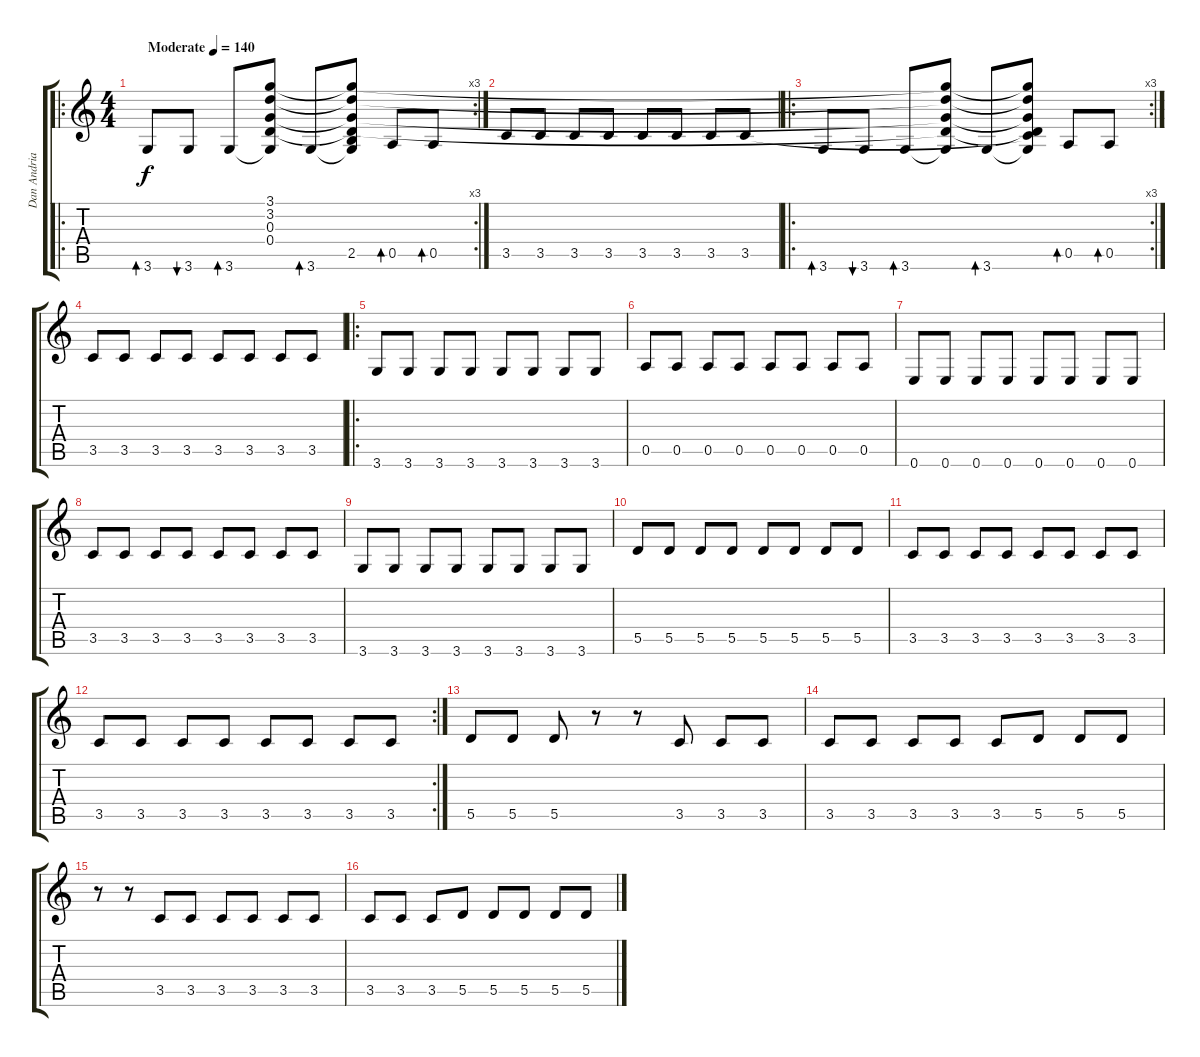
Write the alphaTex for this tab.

\track ("Dan Andriano" "Dan Andria") {instrument electricbasspick}
\staff {score tabs}
\tuning (E4 B3 G3 D3 A2 E2) {hide}
\ro
\rc 3
\ts (4 4)
\tempo (140 "Moderate")
\clef g2
\ks c
3.6.8{bd 60 dy f instrument electricbasspick} 3.6.8{bu 60} 3.6.8{bd 60} (3.1 3.2 0.3 0.4 3.6{t}).8 3.6.8{bd 60} (3.1{t} 3.2{t} 0.3{t} 0.4{t} 2.5 3.6{t}).8 0.5.8{bd 60} 0.5.8{bd 60} |
3.5.8 3.5.8 3.5.8 3.5.8 3.5.8 3.5.8 3.5.8 3.5.8 |
\ro
\rc 3
3.6.8{bd 60} 3.6.8{bu 60} 3.6.8{bd 60} (3.1{t} 3.2{t} 0.3{t} 0.4{t} 3.6{t}).8 3.6.8{bd 60} (3.1{t} 3.2{t} 0.3{t} 0.4{t} 3.5{t} 3.6{t}).8 0.5.8{bd 60} 0.5.8{bd 60} |
3.5.8 3.5.8 3.5.8 3.5.8 3.5.8 3.5.8 3.5.8 3.5.8 |
\ro
3.6.8 3.6.8 3.6.8 3.6.8 3.6.8 3.6.8 3.6.8 3.6.8 |
0.5.8 0.5.8 0.5.8 0.5.8 0.5.8 0.5.8 0.5.8 0.5.8 |
0.6.8 0.6.8 0.6.8 0.6.8 0.6.8 0.6.8 0.6.8 0.6.8 |
3.5.8 3.5.8 3.5.8 3.5.8 3.5.8 3.5.8 3.5.8 3.5.8 |
3.6.8 3.6.8 3.6.8 3.6.8 3.6.8 3.6.8 3.6.8 3.6.8 |
5.5.8 5.5.8 5.5.8 5.5.8 5.5.8 5.5.8 5.5.8 5.5.8 |
3.5.8 3.5.8 3.5.8 3.5.8 3.5.8 3.5.8 3.5.8 3.5.8 |
\rc 2
3.5.8 3.5.8 3.5.8 3.5.8 3.5.8 3.5.8 3.5.8 3.5.8 |
5.5.8 5.5.8 5.5.8 r.8 r.8 3.5.8 3.5.8 3.5.8 |
3.5.8 3.5.8 3.5.8 3.5.8 3.5.8 5.5.8 5.5.8 5.5.8 |
r.8 r.8 3.5.8 3.5.8 3.5.8 3.5.8 3.5.8 3.5.8 |
3.5.8 3.5.8 3.5.8 5.5.8 5.5.8 5.5.8 5.5.8 5.5.8
